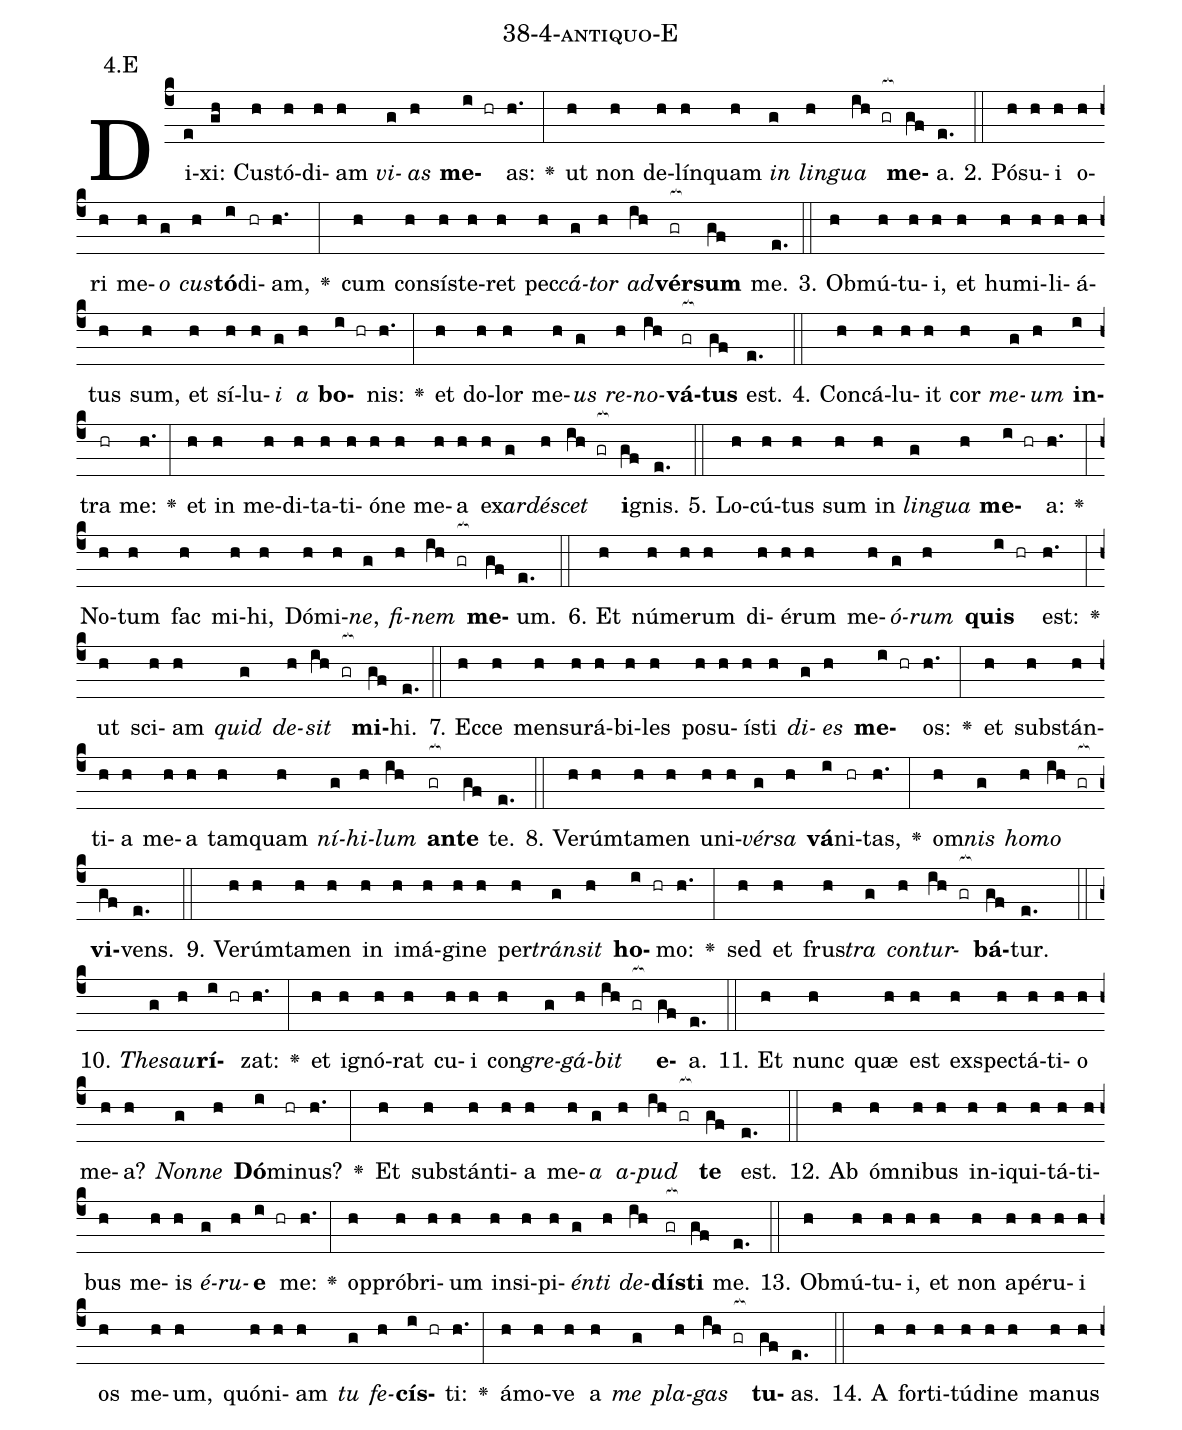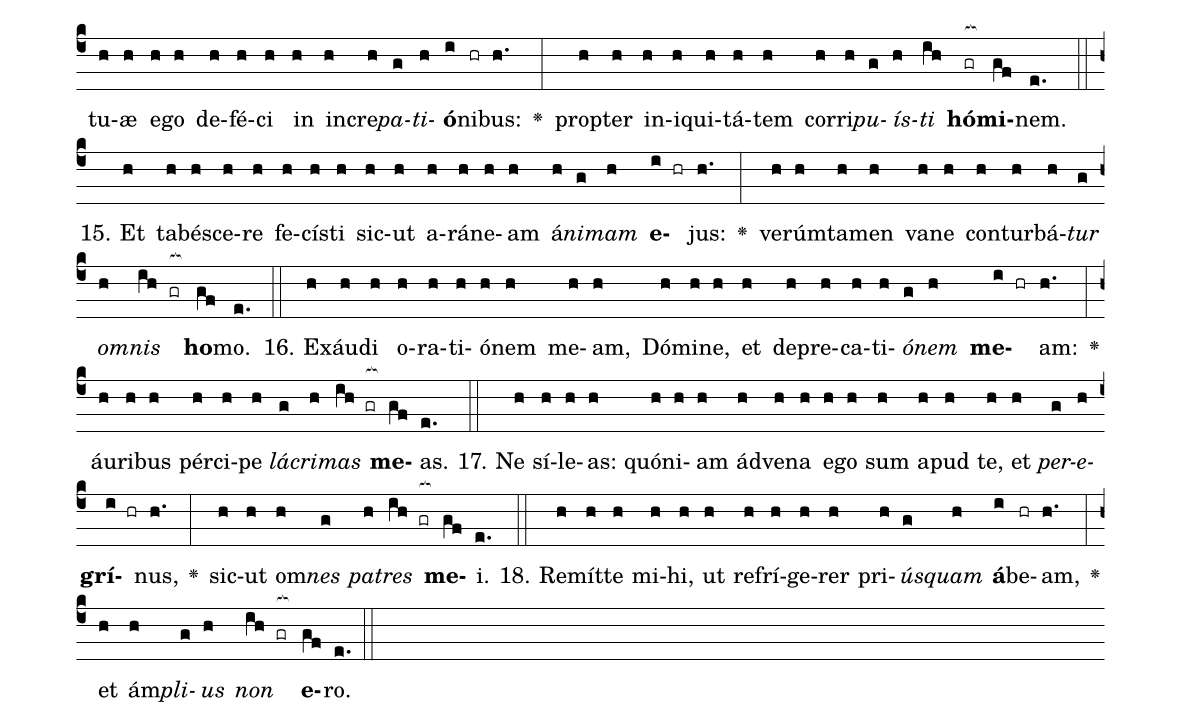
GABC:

name: 38-4-antiquo-E;
annotation: 4.E;
%%
(c4)Di(e)xi:(gh) Cus(h)tó(h)di(h)am(h) <i>vi</i>(g)<i>as</i>(h) <b>me</b>(i hr)as:(h.) <v>\greheightstar</v>(:) ut(h) non(h) de(h)lín(h)quam(h) <i>in</i>(g) <i>lin</i>(h)<i>gua</i>(ih gr[ocb:1{]) <b>me</b>(gf[ocb:0}])a.(e.) (::)
2. Pó(h)su(h)i(h) o(h)ri(h) me(h)<i>o</i>(g) <i>cus</i>(h)<b>tó</b>(i)di(hr)am,(h.) <v>\greheightstar</v>(:) cum(h) con(h)sís(h)te(h)ret(h) pec(h)<i>cá</i>(g)<i>tor</i>(h) <i>ad</i>(ih)<b>vér</b>(gr[ocb:1{])<b>sum</b>(gf[ocb:0}]) me.(e.) (::)
3. Ob(h)mú(h)tu(h)i,(h) et(h) hu(h)mi(h)li(h)á(h)tus(h) sum,(h) et(h) sí(h)lu(h)<i>i</i>(g) <i>a</i>(h) <b>bo</b>(i hr)nis:(h.) <v>\greheightstar</v>(:) et(h) do(h)lor(h) me(h)<i>us</i>(g) <i>re</i>(h)<i>no</i>(ih)<b>vá</b>(gr[ocb:1{])<b>tus</b>(gf[ocb:0}]) est.(e.) (::)
4. Con(h)cá(h)lu(h)it(h) cor(h) <i>me</i>(g)<i>um</i>(h) <b>in</b>(i)tra(hr) me:(h.) <v>\greheightstar</v>(:) et(h) in(h) me(h)di(h)ta(h)ti(h)ó(h)ne(h) me(h)a(h) ex(h)<i>ar</i>(g)<i>dé</i>(h)<i>scet</i>(ih gr[ocb:1{]) <b>i</b>(gf[ocb:0}])gnis.(e.) (::)
5. Lo(h)cú(h)tus(h) sum(h) in(h) <i>lin</i>(g)<i>gua</i>(h) <b>me</b>(i hr)a:(h.) <v>\greheightstar</v>(:) No(h)tum(h) fac(h) mi(h)hi,(h) Dó(h)mi(h)<i>ne</i>,(g) <i>fi</i>(h)<i>nem</i>(ih gr[ocb:1{]) <b>me</b>(gf[ocb:0}])um.(e.) (::)
6. Et(h) nú(h)me(h)rum(h) di(h)é(h)rum(h) me(h)<i>ó</i>(g)<i>rum</i>(h) <b>quis</b>(i hr) est:(h.) <v>\greheightstar</v>(:) ut(h) sci(h)am(h) <i>quid</i>(g) <i>de</i>(h)<i>sit</i>(ih gr[ocb:1{]) <b>mi</b>(gf[ocb:0}])hi.(e.) (::)
7. Ec(h)ce(h) men(h)su(h)rá(h)bi(h)les(h) po(h)su(h)ís(h)ti(h) <i>di</i>(g)<i>es</i>(h) <b>me</b>(i hr)os:(h.) <v>\greheightstar</v>(:) et(h) sub(h)stán(h)ti(h)a(h) me(h)a(h) tam(h)quam(h) <i>ní</i>(g)<i>hi</i>(h)<i>lum</i>(ih) <b>an</b>(gr[ocb:1{])<b>te</b>(gf[ocb:0}]) te.(e.) (::)
8. Ve(h)rúm(h)ta(h)men(h) u(h)ni(h)<i>vér</i>(g)<i>sa</i>(h) <b>vá</b>(i)ni(hr)tas,(h.) <v>\greheightstar</v>(:) om(h)<i>nis</i>(g) <i>ho</i>(h)<i>mo</i>(ih gr[ocb:1{]) <b>vi</b>(gf[ocb:0}])vens.(e.) (::)
9. Ve(h)rúm(h)ta(h)men(h) in(h) i(h)má(h)gi(h)ne(h) per(h)<i>tráns</i>(g)<i>it</i>(h) <b>ho</b>(i hr)mo:(h.) <v>\greheightstar</v>(:) sed(h) et(h) frus(h)<i>tra</i>(g) <i>con</i>(h)<i>tur</i>(ih gr[ocb:1{])<b>bá</b>(gf[ocb:0}])tur.(e.) (::)
10. <i>The</i>(g)<i>sau</i>(h)<b>rí</b>(i hr)zat:(h.) <v>\greheightstar</v>(:) et(h) i(h)gnó(h)rat(h) cu(h)i(h) con(h)<i>gre</i>(g)<i>gá</i>(h)<i>bit</i>(ih gr[ocb:1{]) <b>e</b>(gf[ocb:0}])a.(e.) (::)
11. Et(h) nunc(h) quæ(h) est(h) ex(h)spec(h)tá(h)ti(h)o(h) me(h)a?(h) <i>Non</i>(g)<i>ne</i>(h) <b>Dó</b>(i)mi(hr)nus?(h.) <v>\greheightstar</v>(:) Et(h) sub(h)stán(h)ti(h)a(h) me(h)<i>a</i>(g) <i>a</i>(h)<i>pud</i>(ih gr[ocb:1{]) <b>te</b>(gf[ocb:0}]) est.(e.) (::)
12. Ab(h) óm(h)ni(h)bus(h) in(h)i(h)qui(h)tá(h)ti(h)bus(h) me(h)is(h) <i>é</i>(g)<i>ru</i>(h)<b>e</b>(i hr) me:(h.) <v>\greheightstar</v>(:) op(h)pró(h)bri(h)um(h) in(h)si(h)pi(h)<i>én</i>(g)<i>ti</i>(h) <i>de</i>(ih)<b>dís</b>(gr[ocb:1{])<b>ti</b>(gf[ocb:0}]) me.(e.) (::)
13. Ob(h)mú(h)tu(h)i,(h) et(h) non(h) a(h)pé(h)ru(h)i(h) os(h) me(h)um,(h) quón(h)i(h)am(h) <i>tu</i>(g) <i>fe</i>(h)<b>cís</b>(i hr)ti:(h.) <v>\greheightstar</v>(:) á(h)mo(h)ve(h) a(h) <i>me</i>(g) <i>pla</i>(h)<i>gas</i>(ih gr[ocb:1{]) <b>tu</b>(gf[ocb:0}])as.(e.) (::)
14. A(h) for(h)ti(h)tú(h)di(h)ne(h) ma(h)nus(h) tu(h)æ(h) e(h)go(h) de(h)fé(h)ci(h) in(h) in(h)cre(h)<i>pa</i>(g)<i>ti</i>(h)<b>ó</b>(i)ni(hr)bus:(h.) <v>\greheightstar</v>(:) prop(h)ter(h) in(h)i(h)qui(h)tá(h)tem(h) cor(h)ri(h)<i>pu</i>(g)<i>ís</i>(h)<i>ti</i>(ih) <b>hó</b>(gr[ocb:1{])<b>mi</b>(gf[ocb:0}])nem.(e.) (::)
15. Et(h) ta(h)bé(h)sce(h)re(h) fe(h)cís(h)ti(h) sic(h)ut(h) a(h)rá(h)ne(h)am(h) á(h)<i>ni</i>(g)<i>mam</i>(h) <b>e</b>(i hr)jus:(h.) <v>\greheightstar</v>(:) ve(h)rúm(h)ta(h)men(h) va(h)ne(h) con(h)tur(h)bá(h)<i>tur</i>(g) <i>om</i>(h)<i>nis</i>(ih gr[ocb:1{]) <b>ho</b>(gf[ocb:0}])mo.(e.) (::)
16. Ex(h)áu(h)di(h) o(h)ra(h)ti(h)ó(h)nem(h) me(h)am,(h) Dó(h)mi(h)ne,(h) et(h) de(h)pre(h)ca(h)ti(h)<i>ó</i>(g)<i>nem</i>(h) <b>me</b>(i hr)am:(h.) <v>\greheightstar</v>(:) áu(h)ri(h)bus(h) pér(h)ci(h)pe(h) <i>lá</i>(g)<i>cri</i>(h)<i>mas</i>(ih gr[ocb:1{]) <b>me</b>(gf[ocb:0}])as.(e.) (::)
17. Ne(h) sí(h)le(h)as:(h) quón(h)i(h)am(h) ád(h)ve(h)na(h) e(h)go(h) sum(h) a(h)pud(h) te,(h) et(h) <i>per</i>(g)<i>e</i>(h)<b>grí</b>(i hr)nus,(h.) <v>\greheightstar</v>(:) sic(h)ut(h) om(h)<i>nes</i>(g) <i>pa</i>(h)<i>tres</i>(ih gr[ocb:1{]) <b>me</b>(gf[ocb:0}])i.(e.) (::)
18. Re(h)mít(h)te(h) mi(h)hi,(h) ut(h) re(h)frí(h)ge(h)rer(h) pri(h)<i>ús</i>(g)<i>quam</i>(h) <b>á</b>(i)be(hr)am,(h.) <v>\greheightstar</v>(:) et(h) ám(h)<i>pli</i>(g)<i>us</i>(h) <i>non</i>(ih gr[ocb:1{]) <b>e</b>(gf[ocb:0}])ro.(e.) (::)
